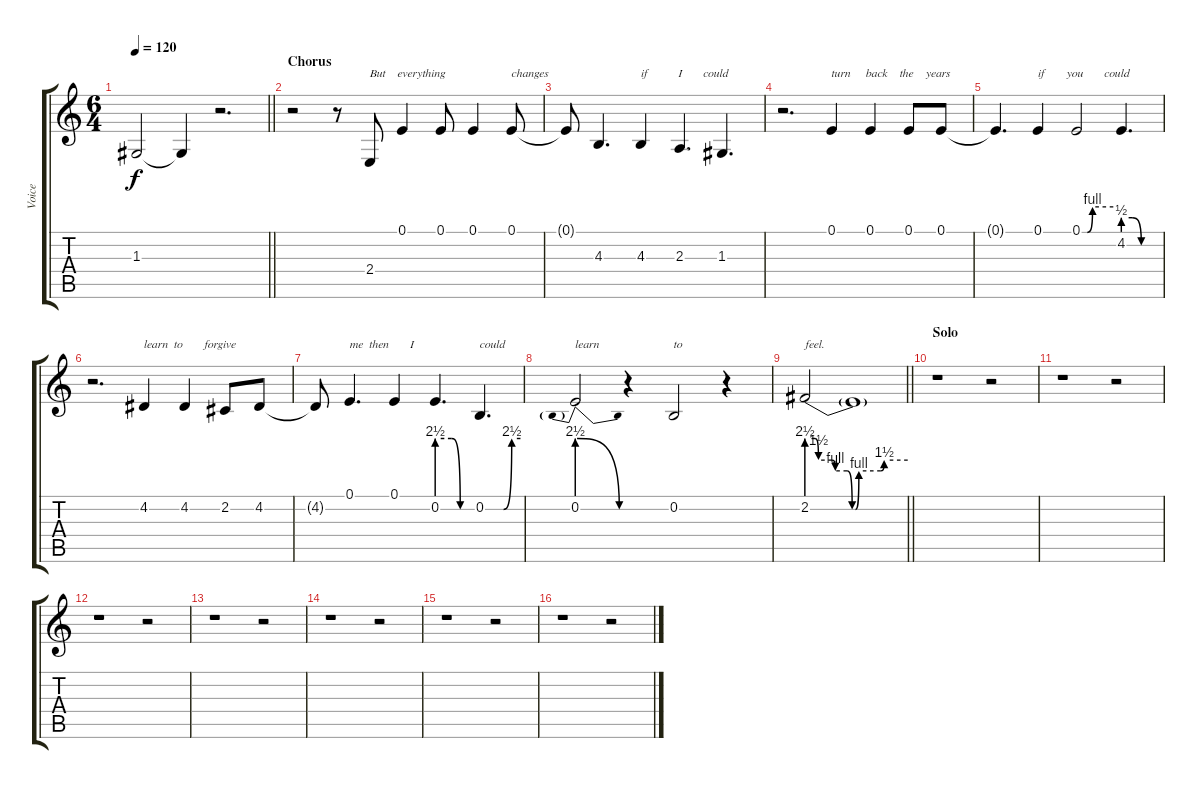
\track ("Voice" "Voice") {instrument lead2sawtooth}
\staff {score tabs}
\tuning (E4 B3 G3 D3 A2 E2) {hide}
\ts (6 4)
\tempo 120
\clef g2
\barLineRight lightlight
\ks c
1.3{t}.2{dy f} 1.3{t}.4 r.2{d} |
\section ("" "Chorus")
r.2{volume 16 instrument lead2sawtooth} r.8 2.4.8{txt "But    everything"} 0.1.4 0.1.8 0.1.4 0.1.8{txt "changes"} |
0.1{t}.8 4.3.4{d} 4.3.4{txt "if          I       could"} 2.3.4{d} 1.3.4{d} |
r.2{d} 0.1.4{txt "turn     back    the    years"} 0.1.4 0.1.8 0.1.8 |
0.1{t}.4{d} 0.1.4{txt "if       you       could"} 0.1{be (custom 0 0 10 0 20 4 60 4)}.2 4.2{be (custom 0 2 15 2 30 0 60 0)}.4{d} |
r.2{d} 4.2.4{txt "learn  to       forgive"} 4.2.4 2.2.8 4.2.8 |
4.2{t}.8 0.1.4{d txt "me  then       I"} 0.1.4 0.2{be (custom 0 10 25 10 40 0 60 0)}.4{d} 0.2{be (custom 0 0 31 0 45 10 60 10)}.4{d txt "could"} |
0.2{be (prebendrelease 0 10 60 0)}.2{txt "learn"} r.4 0.2.2{txt "to"} r.4 |
\barLineRight lightlight
2.2{be (custom 0 10 5 10 7 6 15 6 17 4 24 4 27 0 29 0 31 4 44 4 46 6 60 6)}.2{txt "feel."} 2.2{t}.1 |
\section ("" "Solo")
r.1 r.2 |
r.1 r.2 |
r.1 r.2 |
r.1 r.2 |
r.1 r.2 |
r.1 r.2 |
r.1 r.2
